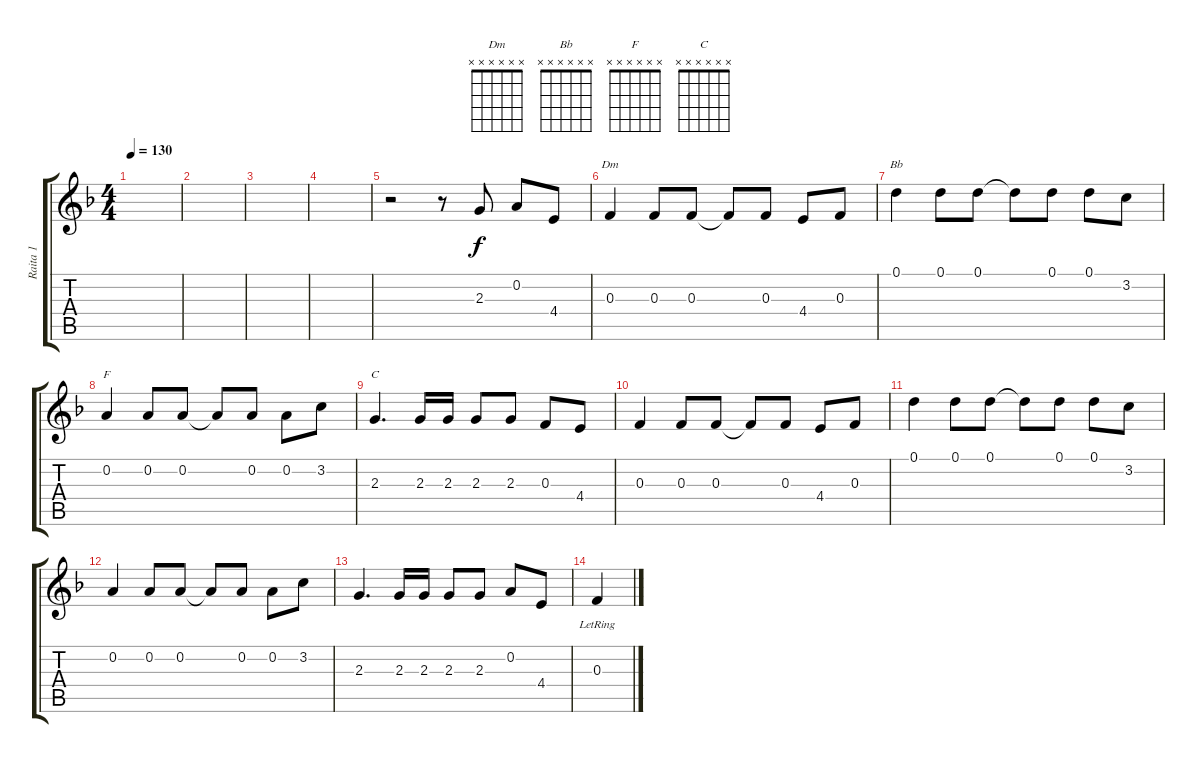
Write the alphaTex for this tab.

\track ("Raita 1" "Raita 1") {instrument distortionguitar}
\staff {score tabs}
\tuning (D4 A3 F3 C3 G2 D2) {hide}
\chord ("Dm" x x x x x x)
\chord ("Bb" x x x x x x)
\chord ("F" x x x x x x)
\chord ("C" x x x x x x)
\ts (4 4)
\tempo 130
\clef g2
\ks f
|
|
|
|
r.2 r.8 2.3.8 0.2.8 4.4.8 |
0.3.4{ch "Dm"} 0.3.8 0.3.8 0.3{t}.8 0.3.8 4.4.8 0.3.8 |
0.1.4{ch "Bb"} 0.1.8 0.1.8 0.1{t}.8 0.1.8 0.1.8 3.2.8 |
0.2.4{ch "F"} 0.2.8 0.2.8 0.2{t}.8 0.2.8 0.2.8 3.2.8 |
2.3.4{d ch "C"} 2.3.16 2.3.16 2.3.8 2.3.8 0.3.8 4.4.8 |
0.3.4 0.3.8 0.3.8 0.3{t}.8 0.3.8 4.4.8 0.3.8 |
0.1.4 0.1.8 0.1.8 0.1{t}.8 0.1.8 0.1.8 3.2.8 |
0.2.4 0.2.8 0.2.8 0.2{t}.8 0.2.8 0.2.8 3.2.8 |
2.3.4{d} 2.3.16 2.3.16 2.3.8 2.3.8 0.2.8 4.4.8 |
0.3{lr}.4
